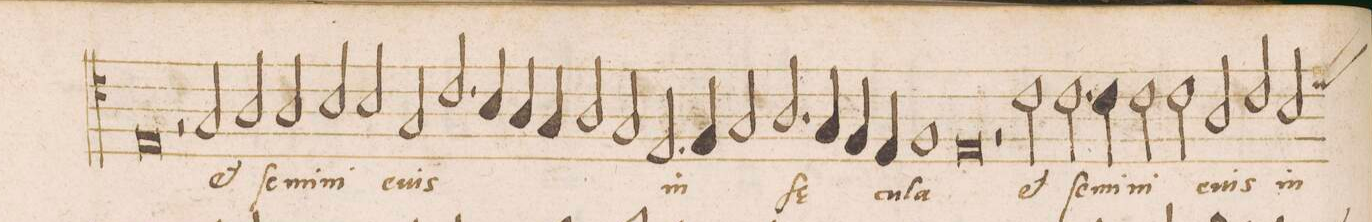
**kern	**text
*I"TENOR	*
*clefC4	*
*k[]	*
*met(C|)	*
*M2/1	*
0E	.
=175	=175
2r	.
2G/	et
2A/	ſe-
2A/	-mi-
=176	=176
2B/	-ni
2B/	e-
2G/	-ius
2.c/	.
=177	=177
4B/	.
4A/	.
4G/	.
2A/	.
2G/	.
=178	=178
2.E/	in
4F/	.
2G/	.
2.A/	ſae-
=179	=179
4G/	.
4F/	.
4E/	-cu-
1F	-la
=180	=180
0E	.
=181	=181
2r	.
2c\	et
2.c\	ſe-
4c\	-mi-
=182	=182
2c\	-ni
2c\	e-
2A/	-ius
2c/	.
=183	=183
*custos:d	*
2B\	in
*-	*-
